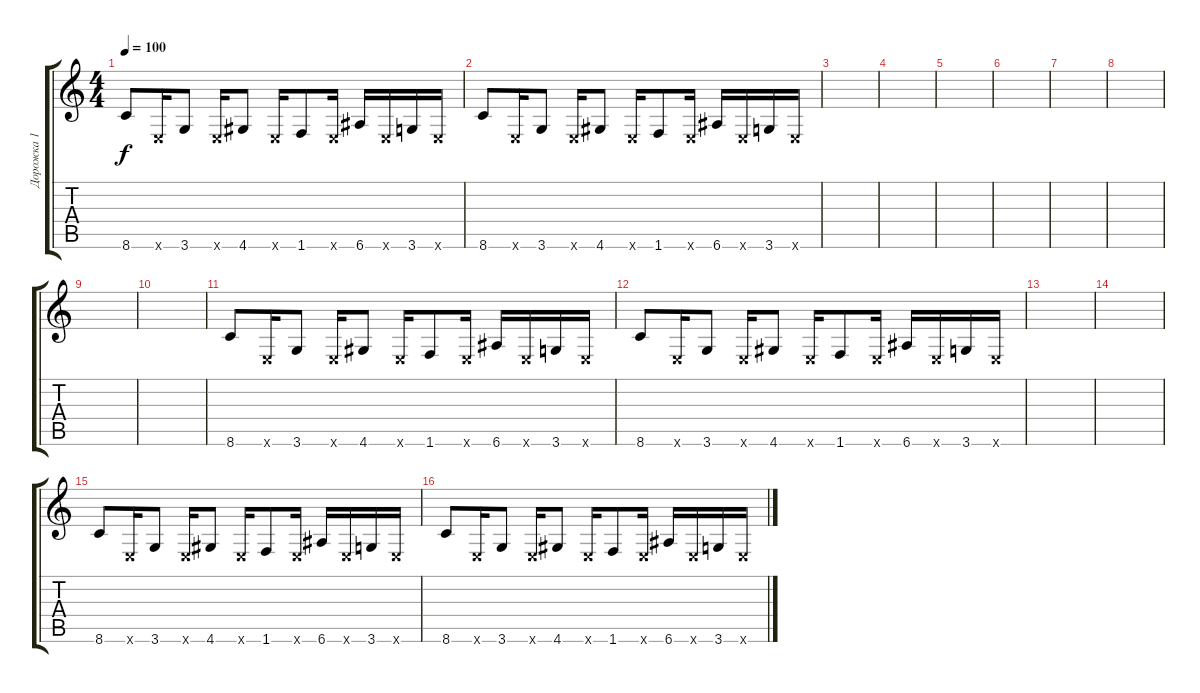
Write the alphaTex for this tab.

\track ("Дорожка 1" "Дорожка 1") {instrument distortionguitar}
\staff {score tabs}
\tuning (E4 B3 G3 D3 A2 E2) {hide}
\ts (4 4)
\tempo 100
\clef g2
\ks c
8.6.8{dy f} 0.6{x}.16 3.6.8 0.6{x}.16 4.6.8 0.6{x}.16 1.6.8 0.6{x}.16 6.6.16 0.6{x}.16 3.6.16 0.6{x}.16 |
8.6.8 0.6{x}.16 3.6.8 0.6{x}.16 4.6.8 0.6{x}.16 1.6.8 0.6{x}.16 6.6.16 0.6{x}.16 3.6.16 0.6{x}.16 |
|
|
|
|
|
|
|
|
8.6.8 0.6{x}.16 3.6.8 0.6{x}.16 4.6.8 0.6{x}.16 1.6.8 0.6{x}.16 6.6.16 0.6{x}.16 3.6.16 0.6{x}.16 |
8.6.8 0.6{x}.16 3.6.8 0.6{x}.16 4.6.8 0.6{x}.16 1.6.8 0.6{x}.16 6.6.16 0.6{x}.16 3.6.16 0.6{x}.16 |
|
|
8.6.8 0.6{x}.16 3.6.8 0.6{x}.16 4.6.8 0.6{x}.16 1.6.8 0.6{x}.16 6.6.16 0.6{x}.16 3.6.16 0.6{x}.16 |
8.6.8 0.6{x}.16 3.6.8 0.6{x}.16 4.6.8 0.6{x}.16 1.6.8 0.6{x}.16 6.6.16 0.6{x}.16 3.6.16 0.6{x}.16
